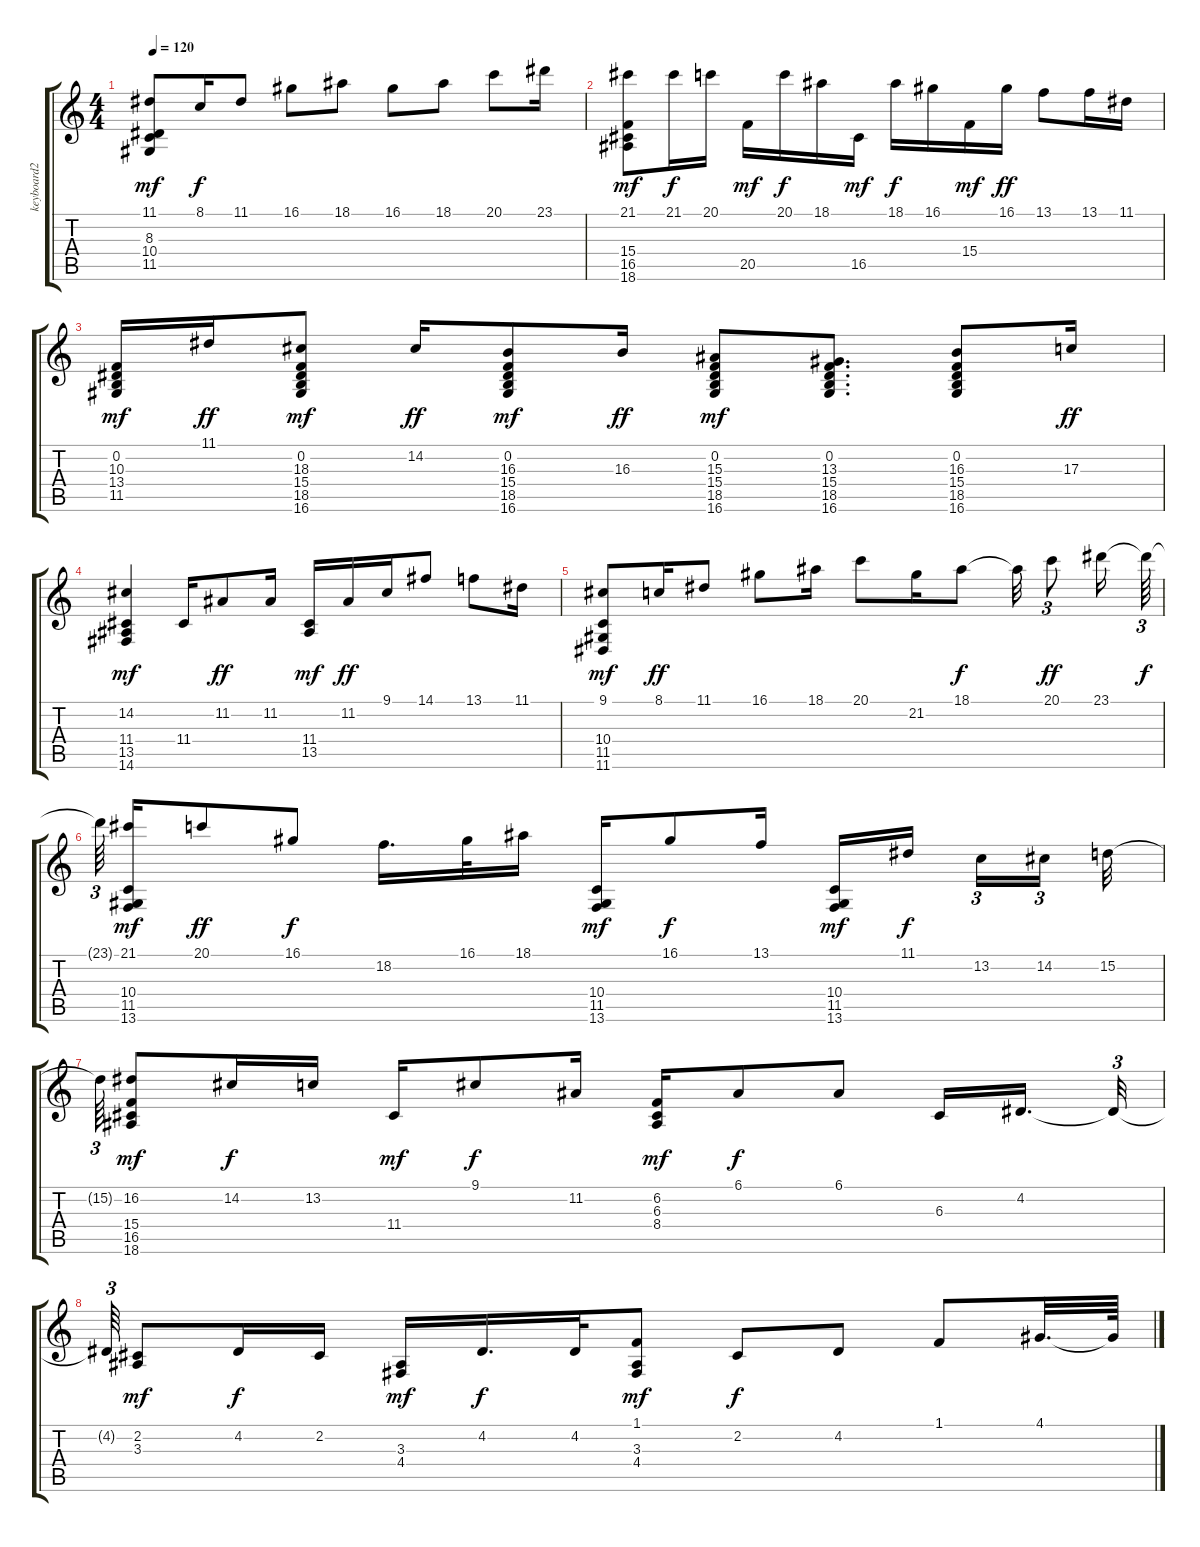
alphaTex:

\track ("keyboard2" "keyboard2") {instrument acousticgrandpiano}
\staff {score tabs}
\tuning (E4 B3 G3 D3 A2 E2) {hide}
\ts (4 4)
\tempo 120
\clef g2
\ks c
(11.1 8.3 10.4 11.5).8{dy mf} 8.1.16{dy f} 11.1.8 16.1.8 18.1.8 16.1.8 18.1.8 20.1.8 23.1.16 |
(21.1 15.4 16.5 18.6).8{dy mf} 21.1.16{dy f} 20.1.16 20.5.16{dy mf} 20.1.16{dy f} 18.1.16 16.5.16{dy mf} 18.1.16{dy f} 16.1.16 15.4.16{dy mf} 16.1.16{dy ff} 13.1.8 13.1.16 11.1.16 |
(0.2 10.3 13.4 11.5).16{dy mf} 11.1.16{dy ff} (0.2 18.3 15.4 18.5 16.6).8{dy mf} 14.2.16{dy ff} (0.2 16.3 15.4 18.5 16.6).8{dy mf} 16.3.16{dy ff} (0.2 15.3 15.4 18.5 16.6).8{dy mf} (0.2 13.3 15.4 18.5 16.6).8{d} (0.2 16.3 15.4 18.5 16.6).8 17.3.16{dy ff} |
(14.2 11.4 13.5 14.6).4{dy mf} 11.4.16 11.2.8{dy ff} 11.2.16 (11.4 13.5).16{dy mf} 11.2.16{dy ff} 9.1.16 14.1.8 13.1.8 11.1.16 |
(9.1 10.4 11.5 11.6).8{dy mf} 8.1.16{dy ff} 11.1.8 16.1.8 18.1.16 20.1.8 21.2.16 18.1.8{dy f} 18.1{t}.32 20.1.8{tu (3 2) dy ff} 23.1.16 23.1{t}.64{tu (3 2) dy f} |
23.1{t}.64{tu (3 2) beam splitsecondary} (21.1 10.4 11.5 13.6).16{dy mf} 20.1.8{dy ff} 16.1.8{dy f} 18.2.16{d} 16.1.32 18.1.16 (10.4 11.5 13.6).16{dy mf} 16.1.8{dy f} 13.1.16 (10.4 11.5 13.6).16{dy mf} 11.1.16{dy f beam splitsecondary} 13.2.16{tu (3 2)} 14.2.16{tu (3 2) beam splitsecondary} 15.2.32 |
15.2{t}.64{tu (3 2)} (16.2 15.4 16.5 18.6).8{dy mf} 14.2.16{dy f} 13.2.16 11.4.16{dy mf} 9.1.8{dy f} 11.2.16 (6.2 6.3 8.4).16{dy mf} 6.1.8{dy f} 6.1.8 6.3.16 4.2.16{d beam splitsecondary} 4.2{t}.32{tu (3 2)} |
4.2{t}.64{tu (3 2)} (2.2 3.3).8{dy mf} 4.2.16{dy f} 2.2.16 (3.3 4.4).16{dy mf} 4.2.16{d dy f} 4.2.32 (1.1 3.3 4.4).8{dy mf} 2.2.8{dy f} 4.2.8 1.1.8 4.1.32{d} 4.1{t}.64
